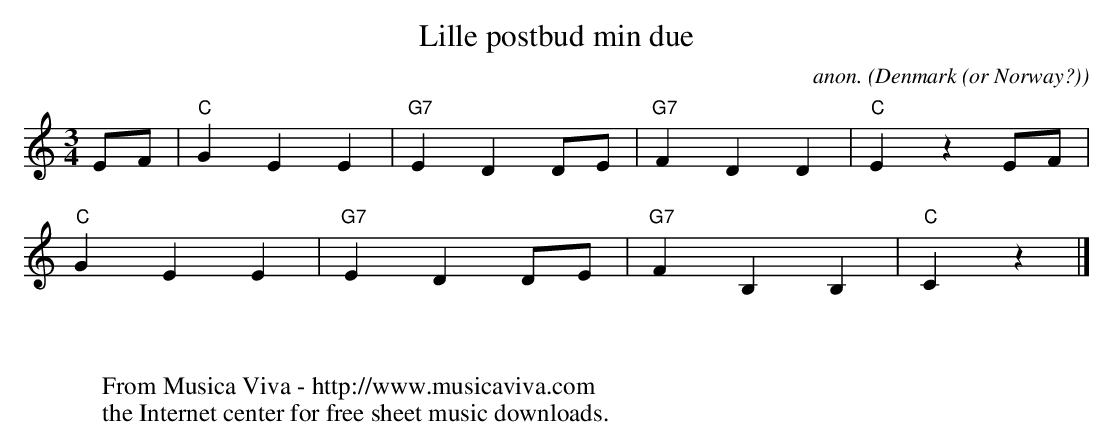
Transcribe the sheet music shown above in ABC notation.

X:1
T:Lille postbud min due
C:anon.
O:Denmark (or Norway?)
M:3/4
L:1/8
K:C
EF|"C"G2E2E2|"G7"E2D2DE|"G7"F2D2D2|"C"E2 z2 EF|
"C"G2E2E2|"G7"E2D2DE|"G7"F2B,2B,2|"C"C2 z2|]
W:
W:
W:  From Musica Viva - http://www.musicaviva.com
W:  the Internet center for free sheet music downloads.
